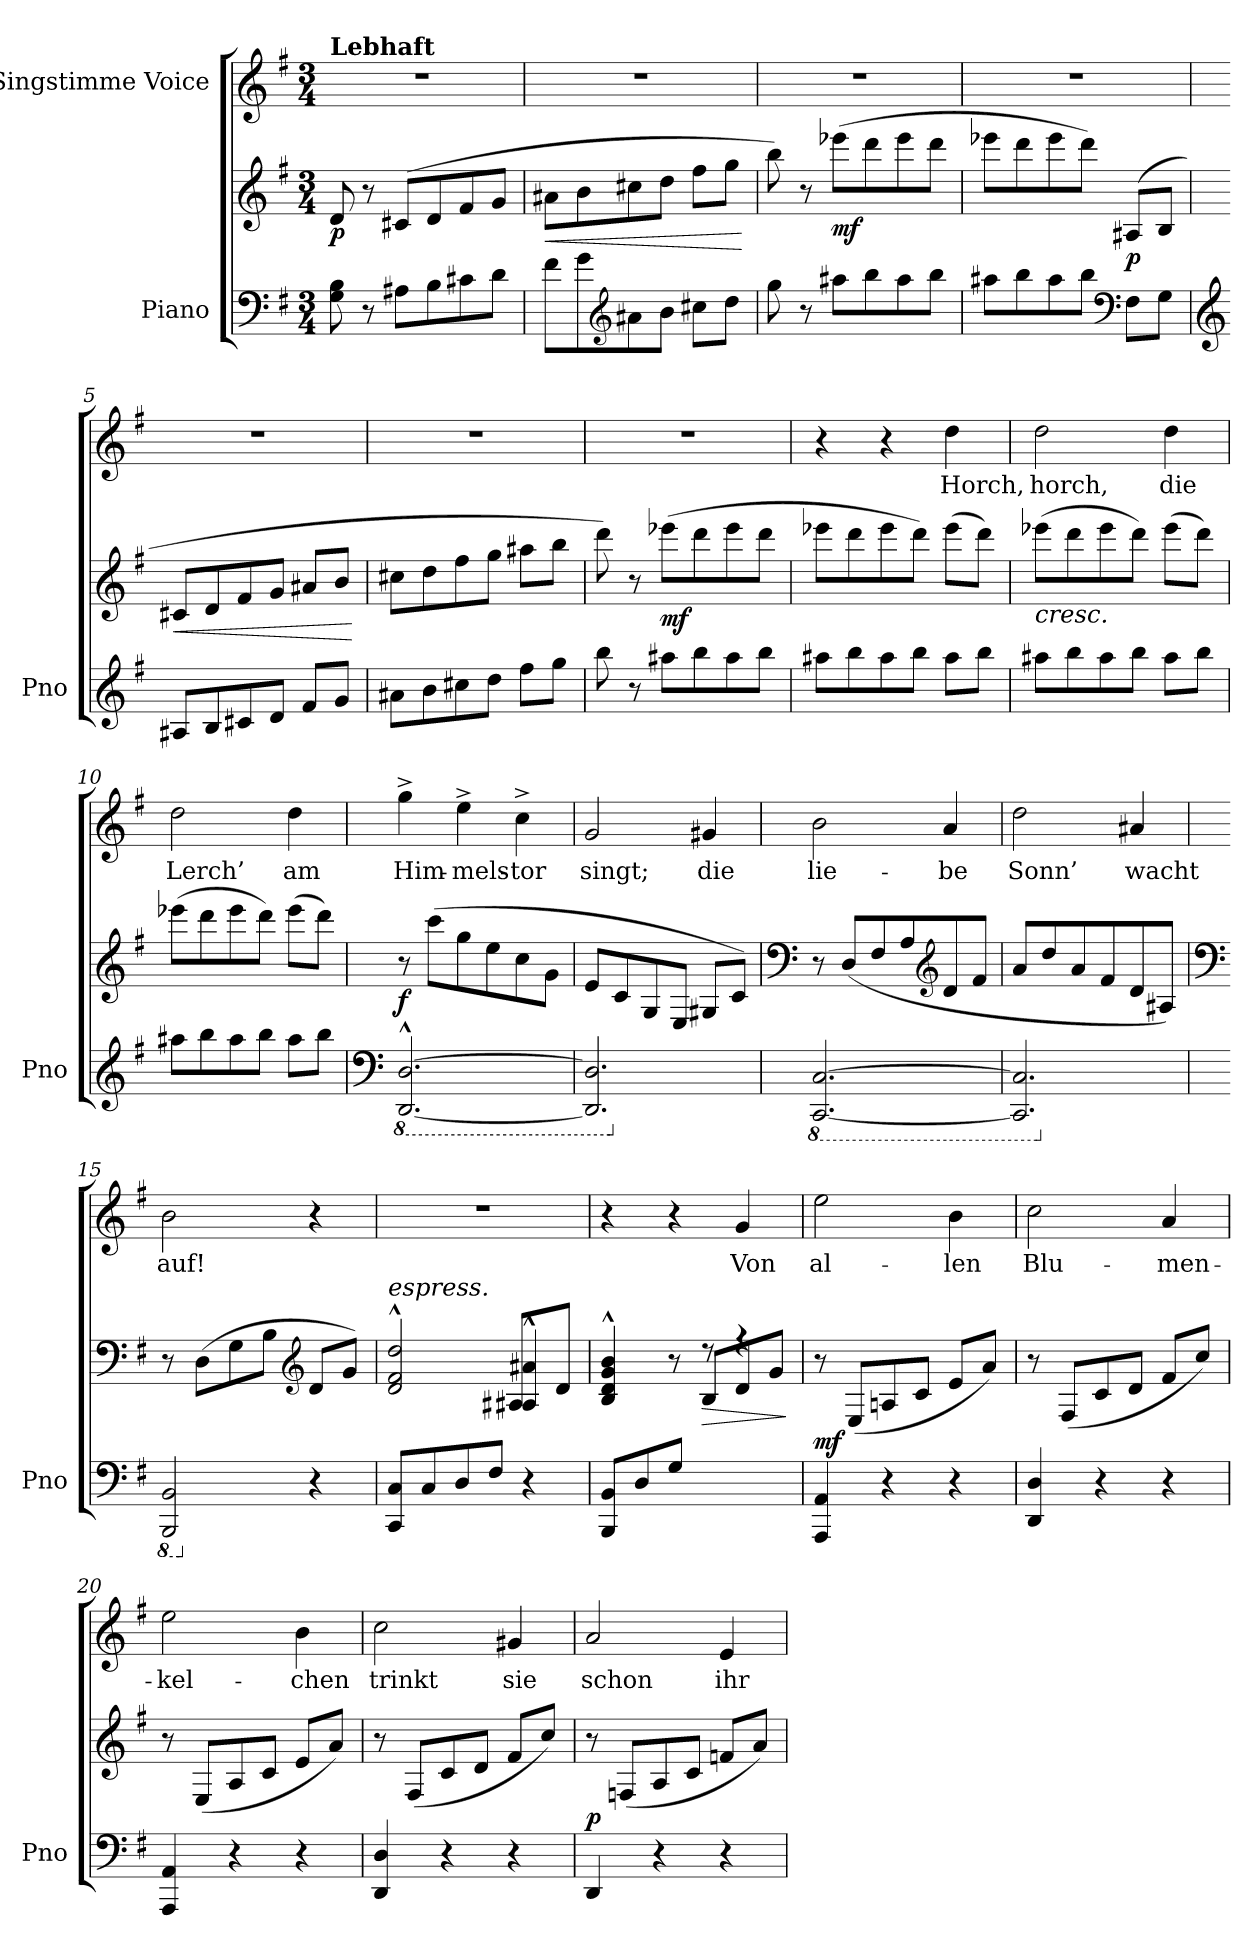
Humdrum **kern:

**kern	**kern	**dynam	**kern	**text
*part2	*part2	*part2	*part1	*part1
*staff3	*staff2	*staff2/3	*staff1	*staff1
*I"Piano	*	*	*I"Singstimme Voice	*
*I'Pno	*	*	*	*
*clefF4	*clefG2	*	*clefG2	*
*k[f#]	*k[f#]	*	*k[f#]	*
*M3/4	*M3/4	*	*M3/4	*
=1	=1	=1	=1	=1
!	!	!	!LO:TX:a:B:t=Lebhaft	!
!	!	!LO:DY:b	!	!
8G\ 8B\	8d/	p	2.r	.
8r	8r	.	.	.
8A#X\L	(8c#X/L	.	.	.
8B\	8d/	.	.	.
8c#X\	8f#/	.	.	.
8d\J	8g/J	.	.	.
=2	=2	=2	=2	=2
!	!	!LO:HP:b	!	!
8f#\L	8a#X\L	<	2.r	.
8g\	8b\	.	.	.
*clefG2	*	*	*	*
8a#X\	8cc#X\	.	.	.
8b\J	8dd\J	.	.	.
8cc#X\L	8ff#\L	.	.	.
8dd\J	8gg\J	.	.	.
.	.	[	.	.
=3	=3	=3	=3	=3
8gg\	8bb\)	.	2.r	.
8r	8r	.	.	.
!	!	!LO:DY:b	!	!
8aa#X\L	(8eee-X\L	mf	.	.
8bb\	8ddd\	.	.	.
8aa#\	8eee-\	.	.	.
8bb\J	8ddd\J	.	.	.
=4	=4	=4	=4	=4
8aa#X\L	8eee-X\L	.	2.r	.
8bb\	8ddd\	.	.	.
8aa#\	8eee-\	.	.	.
8bb\J	8ddd\J)	.	.	.
*clefF4	*	*	*	*
!	!	!LO:DY:b	!	!
8F#\L	(8A#X/L	p	.	.
8G\J	8B/J	.	.	.
=5	=5	=5	=5	=5
*clefG2	*	*	*	*
!	!	!LO:HP:b	!	!
8A#X/L	8c#X/L	<	2.r	.
8B/	8d/	.	.	.
8c#X/	8f#/	.	.	.
8d/J	8g/J	.	.	.
8f#/L	8a#X/L	.	.	.
8g/J	8b/J	.	.	.
.	.	[	.	.
=6	=6	=6	=6	=6
8a#X\L	8cc#X\L	.	2.r	.
8b\	8dd\	.	.	.
8cc#X\	8ff#\	.	.	.
8dd\J	8gg\J	.	.	.
8ff#\L	8aa#X\L	.	.	.
8gg\J	8bb\J	.	.	.
=7	=7	=7	=7	=7
8bb\	8ddd\)	.	2.r	.
8r	8r	.	.	.
!	!	!LO:DY:b	!	!
8aa#X\L	(8eee-X\L	mf	.	.
8bb\	8ddd\	.	.	.
8aa#\	8eee-\	.	.	.
8bb\J	8ddd\J	.	.	.
=8	=8	=8	=8	=8
8aa#X\L	8eee-X\L	.	4r	.
8bb\	8ddd\	.	.	.
8aa#\	8eee-\	.	4r	.
8bb\J	8ddd\J)	.	.	.
8aa#\L	(8eee-\L	.	4dd\	Horch,
8bb\J	8ddd\J)	.	.	.
=9	=9	=9	=9	=9
!	!LO:TX:b:i:t=cresc.	!	!	!
8aa#X\L	(8eee-X\L	.	2dd\	horch,
8bb\	8ddd\	.	.	.
8aa#\	8eee-\	.	.	.
8bb\J	8ddd\J)	.	.	.
8aa#\L	(8eee-\L	.	4dd\	die
8bb\J	8ddd\J)	.	.	.
=10	=10	=10	=10	=10
8aa#X\L	(8eee-X\L	.	2dd\	Lerch’
8bb\	8ddd\	.	.	.
8aa#\	8eee-\	.	.	.
8bb\J	8ddd\J)	.	.	.
8aa#\L	(8eee-\L	.	4dd\	am
8bb\J	8ddd\J)	.	.	.
=11	=11	=11	=11	=11
*clefF4	*	*	*	*
*8ba	*	*	*	*
!	!	!LO:DY:b	!	!
[2.DDD/^^ [2.DD/^^	8r	f	4gg^\	Him-
.	(8ccc\L	.	.	.
.	8gg\	.	4ee^\	-mels-
.	8ee\	.	.	.
.	8cc\	.	4cc^\	-tor
.	8g\J	.	.	.
=12	=12	=12	=12	=12
2.DDD/] 2.DD/]	8e/L	.	2g/	singt;
.	8c/	.	.	.
.	8G/	.	.	.
.	8E/J	.	.	.
.	8G#X/L	.	4g#X/	die
.	8c/J)	.	.	.
=13	=13	=13	=13	=13
*	*clefF4	*	*	*
*X8ba	*	*	*	*
*8ba	*	*	*	*
[2.CCC/ [2.CC/	8r	.	2b\	lie-
.	(8D/L	.	.	.
.	8F#/	.	.	.
.	8A/	.	.	.
*	*clefG2	*	*	*
.	8d/	.	4a/	-be
.	8f#/J	.	.	.
=14	=14	=14	=14	=14
2.CCC/] 2.CC/]	8a/L	.	2dd\	Sonn’
.	8dd/	.	.	.
.	8a/	.	.	.
.	8f#/	.	.	.
.	8d/	.	4a#X/	wacht
.	8A#X/J)	.	.	.
=15	=15	=15	=15	=15
*	*clefF4	*	*	*
*X8ba	*	*	*	*
*8ba	*	*	*	*
2BBBB/ 2BBB/	8r	.	2b\	auf!
.	(8D\L	.	.	.
.	8G\	.	.	.
.	8B\J	.	.	.
*	*clefG2	*	*	*
*X8ba	*	*	*	*
4r	8d/L	.	4r	.
.	8g/J)	.	.	.
=16	=16	=16	=16	=16
*^	*^	*	*	*
!	!	!LO:TX:i:t=espress.	!	!	!	!
(<8CC/ 8C/L	2ryy	2d/^^ 2f#/^^ 2dd/^^	2ryy	.	2.r	.
8C/	.	.	.	.	.	.
8D/	.	.	.	.	.	.
8F#/J	.	.	.	.	.	.
4ryy	4r	4A#X/^^ 4a#X/^^	8A#/L	.	.	.
.	.	.	8d/J)	.	.	.
*v	*v	*	*	*	*	*
=17	=17	=17	=17	=17	=17
(<8BBB/ 8BB/L	4B/^^ 4d/^^ 4g/^^ 4b/^^	4.ryy	.	4r	.
8D/	.	.	.	.	.
8G/J	8r	.	.	4r	.
!	!	!	!LO:HP:b	!	!
4.ryy	8r	8B/L	>	.	.
.	4r	8d/	.	4g/	Von
.	.	8g/J)	.	.	.
*	*v	*v	*	*	*
.	.	]	.	.
=18	=18	=18	=18	=18
!	!	!LO:DY:b	!	!
4AAA/ 4AA/	8r	mf	2ee\	al-
.	(8E/L	.	.	.
4r	8An/	.	.	.
.	8c/J	.	.	.
4r	8e/L	.	4b\	-len
.	8a/J)	.	.	.
=19	=19	=19	=19	=19
4DD/ 4D/	8r	.	2cc\	Blu-
.	(8F#/L	.	.	.
4r	8c/	.	.	.
.	8d/J	.	.	.
4r	8f#/L	.	4a/	-men-
.	8cc/J)	.	.	.
=20	=20	=20	=20	=20
4AAA/ 4AA/	8r	.	2ee\	-kel-
.	(8E/L	.	.	.
4r	8A/	.	.	.
.	8c/J	.	.	.
4r	8e/L	.	4b\	-chen
.	8a/J)	.	.	.
=21	=21	=21	=21	=21
4DD/ 4D/	8r	.	2cc\	trinkt
.	(8F#/L	.	.	.
4r	8c/	.	.	.
.	8d/J	.	.	.
4r	8f#/L	.	4g#X/	sie
.	8cc/J)	.	.	.
=22	=22	=22	=22	=22
!	!	!LO:DY:b	!	!
4DD/	8r	p	2a/	schon
.	(8Fn/L	.	.	.
4r	8A/	.	.	.
.	8c/J	.	.	.
4r	8fn/L	.	4e/	ihr
.	8a/J)	.	.	.
=	=	=	=	=
*-	*-	*-	*-	*-
